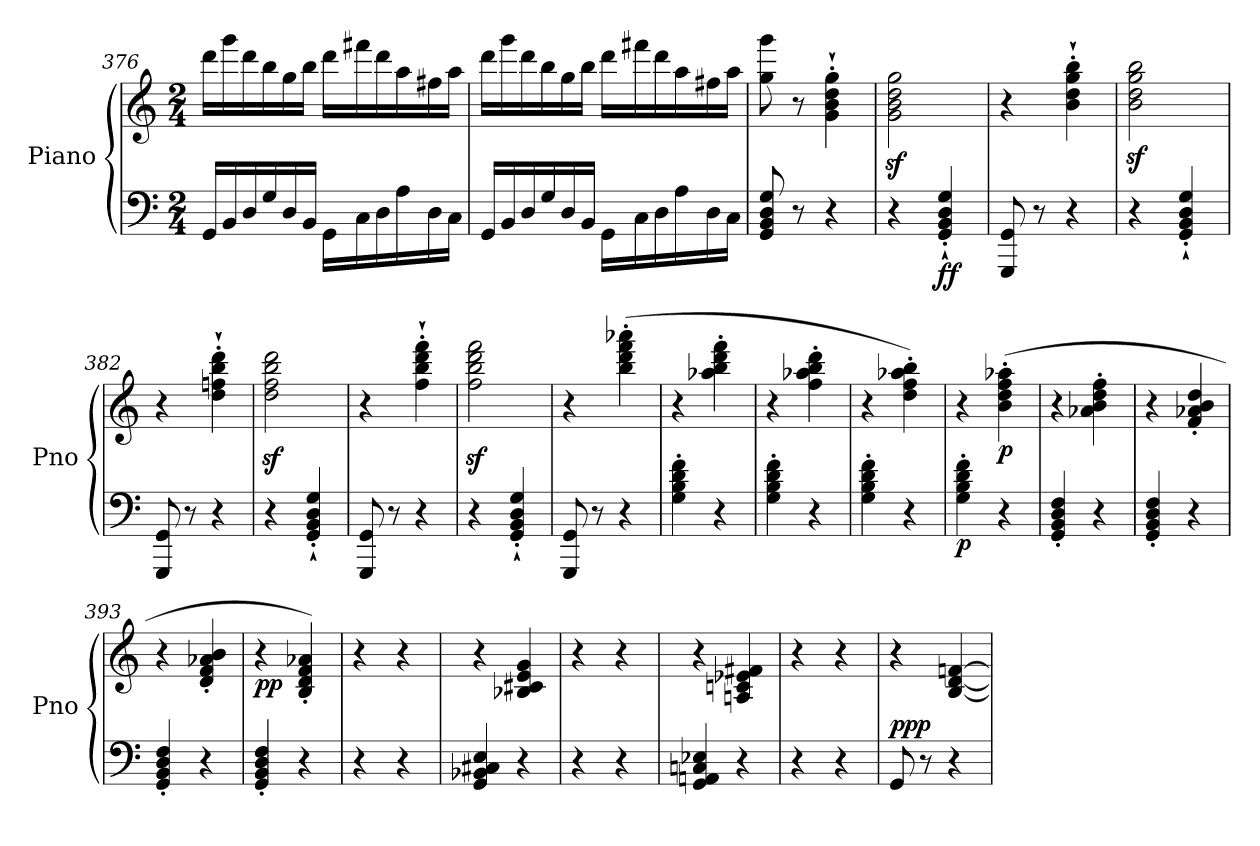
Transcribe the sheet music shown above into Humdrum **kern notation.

**kern	**kern	**dynam
*part1	*part1	*part1
*staff2	*staff1	*staff1/2
*I"Piano	*	*
*I'Pno	*	*
*clefF4	*clefG2	*
*k[]	*k[]	*
*M2/4	*M2/4	*
*Xtuplet	*Xtuplet	*
=376	=376	=376
!	!	!LO:DY:b
24GG/LL	24ddd\LL	other-dynamics
24BB/	24ggg\	.
24D/	24ddd\	.
24G/	24bb\	.
24D/	24gg\	.
24BB/JJ	24bb\JJ	.
24GG\LL	24ddd\LL	.
24C\	24fff#X\	.
24D\	24ddd\	.
24A\	24aa\	.
24D\	24ff#X\	.
24C\JJ	24aa\JJ	.
!!LO:LB:g=z
=377	=377	=377
24GG/LL	24ddd\LL	.
24BB/	24ggg\	.
24D/	24ddd\	.
24G/	24bb\	.
24D/	24gg\	.
24BB/JJ	24bb\JJ	.
24GG\LL	24ddd\LL	.
24C\	24fff#X\	.
24D\	24ddd\	.
24A\	24aa\	.
24D\	24ff#X\	.
!	!	!LO:DY:b
!	!	!LO:DY:n=1:b
24C\JJ	24aa\JJ	other-dynamics ff
=378	=378	=378
8GG/ 8BB/ 8D/ 8G/	8gg\ 8ggg\	.
8r	8r	.
4r	4g\'` 4b\'` 4dd\'` 4gg\'`	.
=379	=379	=379
4r	2g\z< 2b\z< 2dd\z< 2gg\z<	.
!	!	!LO:DY:b=2
4GG/'` 4BB/'` 4D/'` 4G/'`	.	ff
=380	=380	=380
8GGG/ 8GG/	4r	.
8r	.	.
4r	4b\'` 4dd\'` 4gg\'` 4bb\'`	.
=381	=381	=381
4r	2b\z< 2dd\z< 2gg\z< 2bb\z<	.
4GG/'` 4BB/'` 4D/'` 4G/'`	.	.
=382	=382	=382
8GGG/ 8GG/	4r	.
8r	.	.
4r	4dd\'` 4ffn\'` 4bb\'` 4ddd\'`	.
=383	=383	=383
4r	2dd\z< 2ff\z< 2bb\z< 2ddd\z<	.
4GG/'` 4BB/'` 4D/'` 4G/'`	.	.
=384	=384	=384
8GGG/ 8GG/	4r	.
8r	.	.
4r	4ff\'` 4bb\'` 4ddd\'` 4fff\'`	.
=385	=385	=385
4r	2ff\z< 2bb\z< 2ddd\z< 2fff\z<	.
4GG/'` 4BB/'` 4D/'` 4G/'`	.	.
!!LO:LB:g=z
=386	=386	=386
!	!	!LO:DY:b
8GGG/ 8GG/	4r	other-dynamics
8r	.	.
4r	(>4bb\' 4ddd\' 4fff\' 4aaa-X\'	.
!!LO:LB:g=z
=387	=387	=387
!	!	!LO:DY:b=2
4G\' 4B\' 4d\' 4f\'	4r	other-dynamics
4r	4aa-X\' 4bb\' 4ddd\' 4fff\'	.
=388	=388	=388
4G\' 4B\' 4d\' 4f\'	4r	.
4r	4ff\' 4aa-X\' 4bb\' 4ddd\'	.
=389	=389	=389
4G\' 4B\' 4d\' 4f\'	4r	.
4r	4dd\' 4ff\' 4aa-X\' 4bb\')	.
=390	=390	=390
!	!	!LO:DY:b=2
4G\' 4B\' 4d\' 4f\'	4r	p
!	!	!LO:DY:b
4r	(>4b\' 4dd\' 4ff\' 4aa-X\'	p
=391	=391	=391
4GG/' 4BB/' 4D/' 4F/'	4r	.
4r	4a-X\' 4b\' 4dd\' 4ff\'	.
=392	=392	=392
4GG/' 4BB/' 4D/' 4F/'	4r	.
4r	4f/' 4a-X/' 4b/' 4dd/'	.
=393	=393	=393
4GG/' 4BB/' 4D/' 4F/'	4r	.
4r	4d/' 4f/' 4a-X/' 4b/'	.
=394	=394	=394
!	!	!LO:DY:b
4GG/' 4BB/' 4D/' 4F/'	4r	pp
4r	4B/' 4d/' 4f/' 4a-X/')	.
=395	=395	=395
4r	4r	.
4r	4r	.
=396	=396	=396
4GG/ 4BB-X/ 4C#X/ 4E/	4r	.
4r	4B-X/ 4c#X/ 4e/ 4g/	.
=397	=397	=397
4r	4r	.
4r	4r	.
!!LO:PB:g=z
=398	=398	=398
4GG/ 4AAn/ 4Cn/ 4E-X/	4r	.
4r	4An/ 4cn/ 4e-X/ 4f#X/	.
!!LO:PB:g=z
=399	=399	=399
4r	4r	.
4r	4r	.
=400	=400	=400
!	!	!LO:DY:a=2
8GG/	4r	ppp
8r	.	.
4r	[4B/ [4d/ [4fn/	.
=	=	=
*-	*-	*-
